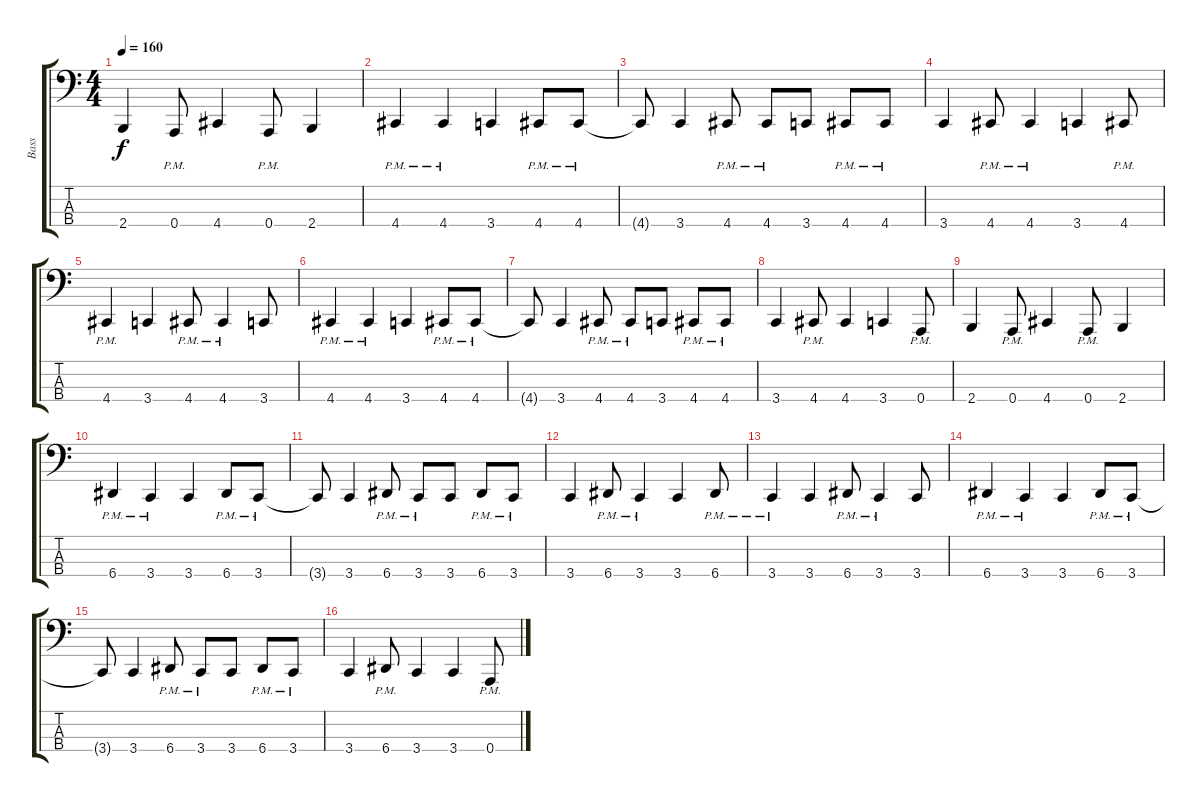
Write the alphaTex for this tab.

\track ("Bass" "Bass") {instrument electricbasspick}
\staff {score tabs}
\tuning (D2 A1 E1 A0) {hide}
\ts (4 4)
\tempo 160
\clef f4
\ks c
2.4.4{dy f} 0.4{pm}.8 4.4.4 0.4{pm}.8 2.4.4 |
4.4{pm}.4 4.4{pm}.4 3.4.4 4.4{pm}.8 4.4{pm}.8 |
4.4{t}.8 3.4.4 4.4{pm}.8 4.4{pm}.8 3.4.8 4.4{pm}.8 4.4{pm}.8 |
3.4.4 4.4{pm}.8 4.4{pm}.4 3.4.4 4.4{pm}.8 |
4.4{pm}.4 3.4.4 4.4{pm}.8 4.4{pm}.4 3.4.8 |
4.4{pm}.4 4.4{pm}.4 3.4.4 4.4{pm}.8 4.4{pm}.8 |
4.4{t}.8 3.4.4 4.4{pm}.8 4.4{pm}.8 3.4.8 4.4{pm}.8 4.4{pm}.8 |
3.4.4 4.4{pm}.8 4.4.4 3.4.4 0.4{pm}.8 |
2.4.4 0.4{pm}.8 4.4.4 0.4{pm}.8 2.4.4 |
6.4{pm}.4 3.4{pm}.4 3.4.4 6.4{pm}.8 3.4{pm}.8 |
3.4{t}.8 3.4.4 6.4{pm}.8 3.4{pm}.8 3.4.8 6.4{pm}.8 3.4{pm}.8 |
3.4.4 6.4{pm}.8 3.4{pm}.4 3.4.4 6.4{pm}.8 |
3.4{pm}.4 3.4.4 6.4{pm}.8 3.4{pm}.4 3.4.8 |
6.4{pm}.4 3.4{pm}.4 3.4.4 6.4{pm}.8 3.4{pm}.8 |
3.4{t}.8 3.4.4 6.4{pm}.8 3.4{pm}.8 3.4.8 6.4{pm}.8 3.4{pm}.8 |
3.4.4 6.4{pm}.8 3.4.4 3.4.4 0.4{pm}.8
